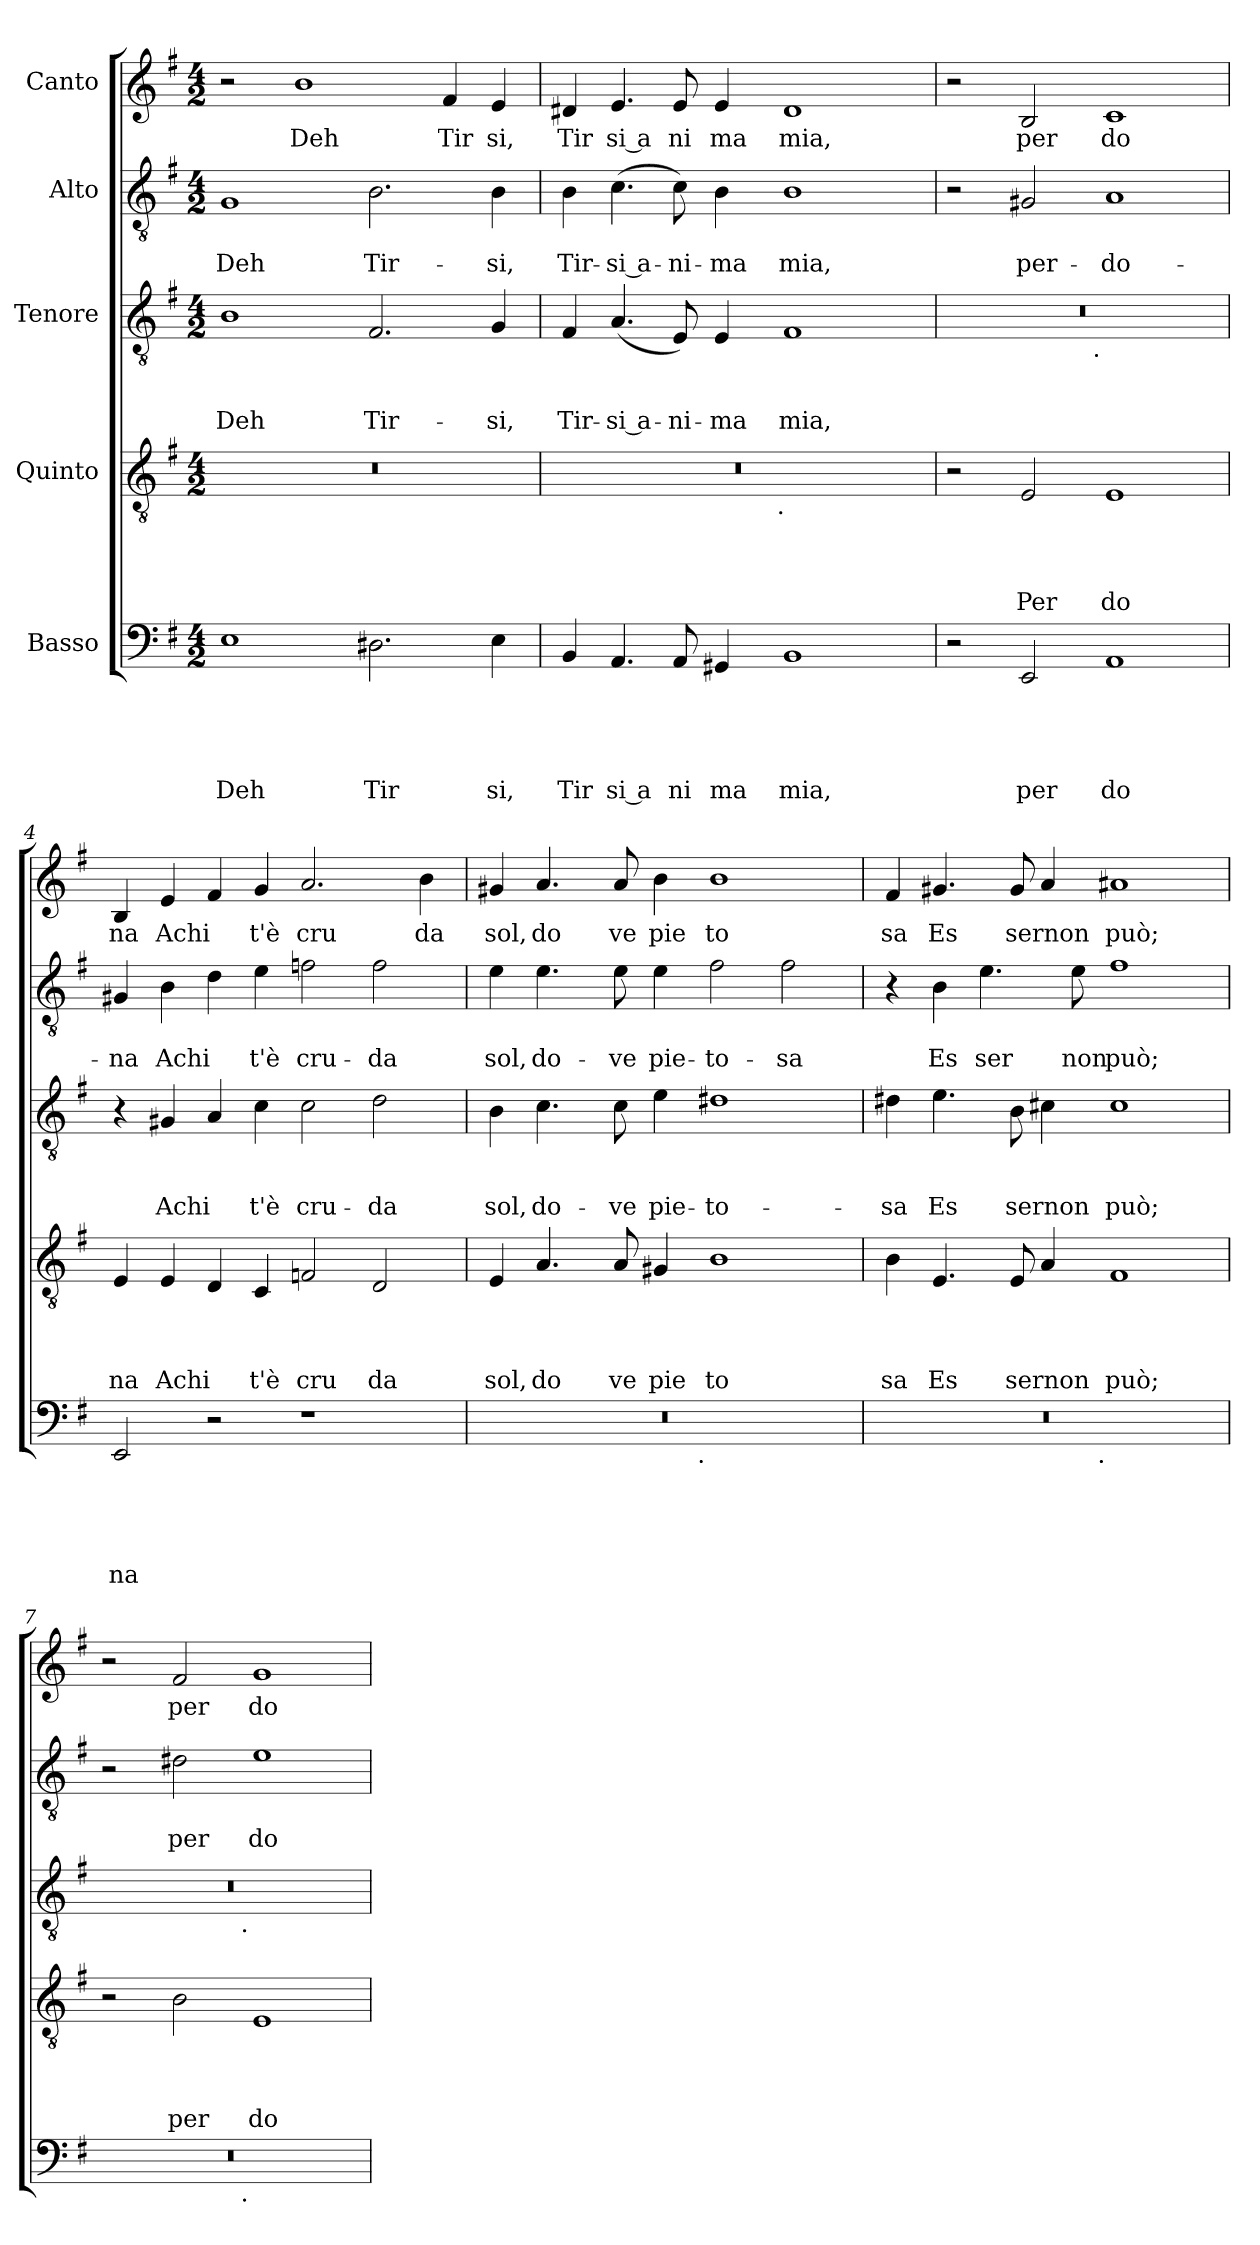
**kern	**text	**text	**text	**text	**text	**kern	**text	**text	**text	**text	**kern	**text	**text	**text	**kern	**text	**text	**kern	**text
*part5	*part5	*part5	*part5	*part5	*part5	*part4	*part4	*part4	*part4	*part4	*part3	*part3	*part3	*part3	*part2	*part2	*part2	*part1	*part1
*staff5	*staff5	*staff5	*staff5	*staff5	*staff5	*staff4	*staff4	*staff4	*staff4	*staff4	*staff3	*staff3	*staff3	*staff3	*staff2	*staff2	*staff2	*staff1	*staff1
*I"Basso	*	*	*	*	*	*I"Quinto	*	*	*	*	*I"Tenore	*	*	*	*I"Alto	*	*	*I"Canto	*
*clefF4	*	*	*	*	*	*clefGv2	*	*	*	*	*clefGv2	*	*	*	*clefGv2	*	*	*clefG2	*
*k[f#]	*	*	*	*	*	*k[f#]	*	*	*	*	*k[f#]	*	*	*	*k[f#]	*	*	*k[f#]	*
*G:	*	*	*	*	*	*G:	*	*	*	*	*G:	*	*	*	*G:	*	*	*G:	*
*M4/2	*	*	*	*	*	*M4/2	*	*	*	*	*M4/2	*	*	*	*M4/2	*	*	*M4/2	*
=1	=1	=1	=1	=1	=1	=1	=1	=1	=1	=1	=1	=1	=1	=1	=1	=1	=1	=1	=1
!	!	!	!	!	!LO:LY:b	!	!	!	!	!	!	!	!	!LO:LY:b	!	!	!LO:LY:b	!	!
1E	.	.	.	.	Deh	0r	.	.	.	.	1B	.	.	Deh	1G	.	Deh	2r	.
!	!	!	!	!	!	!	!	!	!	!	!	!	!	!	!	!	!	!	!LO:LY:b
.	.	.	.	.	.	.	.	.	.	.	.	.	.	.	.	.	.	1b	Deh
!	!	!	!	!	!LO:LY:b	!	!	!	!	!	!	!	!	!LO:LY:b	!	!	!LO:LY:b	!	!
2.D#X\	.	.	.	.	Tir	.	.	.	.	.	2.F#/	.	.	Tir-	2.B\	.	Tir-	.	.
!	!	!	!	!	!	!	!	!	!	!	!	!	!	!	!	!	!	!	!LO:LY:b
.	.	.	.	.	.	.	.	.	.	.	.	.	.	.	.	.	.	4f#/	Tir
!	!	!	!	!	!LO:LY:b	!	!	!	!	!	!	!	!	!LO:LY:b	!	!	!LO:LY:b	!	!LO:LY:b
4E\	.	.	.	.	si,	.	.	.	.	.	4G/	.	.	-si,	4B\	.	-si,	4e/	si,
=2	=2	=2	=2	=2	=2	=2	=2	=2	=2	=2	=2	=2	=2	=2	=2	=2	=2	=2	=2
!	!	!	!	!	!LO:LY:b	!	!	!	!	!	!	!	!	!LO:LY:b	!	!	!LO:LY:b	!	!LO:LY:b
*	*	*	*	*	*	*^	*	*	*	*	*	*	*	*	*	*	*	*	*
4BB/	.	.	.	.	Tir	0r	3%2ryy	.	.	.	.	4F#/	.	.	Tir-	4B\	.	Tir-	4d#X/	Tir
!	!	!	!	!	!LO:LY:b:rj	!	!	!	!	!	!	!	!	!	!LO:LY:b:rj	!	!	!LO:LY:b:rj	!	!LO:LY:b:rj
4.AA/	.	.	.	.	si a	.	.	.	.	.	.	(<4.A/	.	.	-si a-	(<4.c\	.	-si a-	4.e/	si a
!	!	!	!	!	!LO:LY:b	!	!	!	!	!	!	!	!	!	!LO:LY:b	!	!	!LO:LY:b	!	!LO:LY:b
8AA/	.	.	.	.	ni	.	.	.	.	.	.	8E/)	.	.	-ni-	8c\)	.	-ni-	8e/	ni
.	.	.	.	.	.	.	6ryy	.	.	.	.	.	.	.	.	.	.	.	.	.
!	!	!	!	!	!LO:LY:b	!	!	!	!	!	!	!	!	!	!LO:LY:b	!	!	!LO:LY:b	!	!LO:LY:b
4GG#X/	.	.	.	.	ma	.	.	.	.	.	.	4E/	.	.	-ma	4B\	.	-ma	4e/	ma
.	.	.	.	.	.	.	12...ryy	.	.	.	.	.	.	.	.	.	.	.	.	.
!	!	!	!	!	!	!	!LO:TX:b:t=.	!	!	!	!	!	!	!	!	!	!	!	!	!
.	.	.	.	.	.	.	3%2ryy	.	.	.	.	.	.	.	.	.	.	.	.	.
!	!	!	!	!	!LO:LY:b	!	!	!	!	!	!	!	!	!	!LO:LY:b	!	!	!LO:LY:b	!	!LO:LY:b
1BB	.	.	.	.	mia,	.	.	.	.	.	.	1F#	.	.	mia,	1B	.	mia,	1d#	mia,
.	.	.	.	.	.	.	3ryy	.	.	.	.	.	.	.	.	.	.	.	.	.
.	.	.	.	.	.	.	96ryy	.	.	.	.	.	.	.	.	.	.	.	.	.
*	*	*	*	*	*	*v	*v	*	*	*	*	*	*	*	*	*	*	*	*	*
=3	=3	=3	=3	=3	=3	=3	=3	=3	=3	=3	=3	=3	=3	=3	=3	=3	=3	=3	=3
*	*	*	*	*	*	*	*	*	*	*	*^	*	*	*	*	*	*	*	*
2r	.	.	.	.	.	2r	.	.	.	.	0r	2ryy	.	.	.	2r	.	.	2r	.
!	!	!	!	!	!LO:LY:b	!	!	!	!	!LO:LY:b	!	!	!	!	!	!	!	!LO:LY:b	!	!LO:LY:b
2EE/	.	.	.	.	per	2E/	.	.	.	Per	.	4...ryy	.	.	.	2G#X/	.	per-	2B/	per
!	!	!	!	!	!	!	!	!	!	!	!	!LO:TX:b:t=.	!	!	!	!	!	!	!	!
.	.	.	.	.	.	.	.	.	.	.	.	1ryy	.	.	.	.	.	.	.	.
!	!	!	!	!	!LO:LY:b	!	!	!	!	!LO:LY:b	!	!	!	!	!	!	!	!LO:LY:b	!	!LO:LY:b
1AA	.	.	.	.	do	1E	.	.	.	do	.	.	.	.	.	1A	.	-do-	1c	do
.	.	.	.	.	.	.	.	.	.	.	.	32ryy	.	.	.	.	.	.	.	.
=4	=4	=4	=4	=4	=4	=4	=4	=4	=4	=4	=4	=4	=4	=4	=4	=4	=4	=4	=4	=4
!	!	!	!	!	!LO:LY:b	!	!	!	!	!LO:LY:b	!	!	!	!	!	!	!	!LO:LY:b	!	!LO:LY:b
*	*	*	*	*	*	*	*	*	*	*	*v	*v	*	*	*	*	*	*	*	*
2EE/	.	.	.	.	na	4E/	.	.	.	na	4r	.	.	.	4G#X/	.	-na	4B/	na
!	!	!	!	!	!	!	!	!	!	!LO:LY:b	!	!	!	!LO:LY:b	!	!	!LO:LY:b	!	!LO:LY:b
.	.	.	.	.	.	4E/	.	.	.	Achi	4G#X/	.	.	Achi	4B\	.	Achi	4e/	Achi
2r	.	.	.	.	.	4D/	.	.	.	.	4A/	.	.	.	4d\	.	.	4f#/	.
!	!	!	!	!	!	!	!	!	!	!LO:LY:b	!	!	!	!LO:LY:b	!	!	!LO:LY:b	!	!LO:LY:b
.	.	.	.	.	.	4C/	.	.	.	t'è	4c\	.	.	t'è	4e\	.	t'è	4g/	t'è
!	!	!	!	!	!	!	!	!	!	!LO:LY:b	!	!	!	!LO:LY:b	!	!	!LO:LY:b	!	!LO:LY:b
1r	.	.	.	.	.	2Fn/	.	.	.	cru	2c\	.	.	cru-	2fn\	.	cru-	2.a/	cru
!	!	!	!	!	!	!	!	!	!	!LO:LY:b	!	!	!	!LO:LY:b	!	!	!LO:LY:b	!	!
.	.	.	.	.	.	2D/	.	.	.	da	2d\	.	.	-da	2f\	.	-da	.	.
!	!	!	!	!	!	!	!	!	!	!	!	!	!	!	!	!	!	!	!LO:LY:b
.	.	.	.	.	.	.	.	.	.	.	.	.	.	.	.	.	.	4b\	da
=5	=5	=5	=5	=5	=5	=5	=5	=5	=5	=5	=5	=5	=5	=5	=5	=5	=5	=5	=5
!	!	!	!	!	!	!	!	!	!	!LO:LY:b	!	!	!	!LO:LY:b	!	!	!LO:LY:b	!	!LO:LY:b
*^	*	*	*	*	*	*	*	*	*	*	*	*	*	*	*	*	*	*	*
0r	2ryy	.	.	.	.	.	4E/	.	.	.	sol,	4B\	.	.	sol,	4e\	.	sol,	4g#X/	sol,
!	!	!	!	!	!	!	!	!	!	!	!LO:LY:b	!	!	!	!LO:LY:b	!	!	!LO:LY:b	!	!LO:LY:b
.	.	.	.	.	.	.	4.A/	.	.	.	do	4.c\	.	.	do-	4.e\	.	do-	4.a/	do
.	4...ryy	.	.	.	.	.	.	.	.	.	.	.	.	.	.	.	.	.	.	.
!	!	!	!	!	!	!	!	!	!	!	!LO:LY:b	!	!	!	!LO:LY:b	!	!	!LO:LY:b	!	!LO:LY:b
.	.	.	.	.	.	.	8A/	.	.	.	ve	8c\	.	.	-ve	8e\	.	-ve	8a/	ve
!	!	!	!	!	!	!	!	!	!	!	!LO:LY:b	!	!	!	!LO:LY:b	!	!	!LO:LY:b	!	!LO:LY:b
.	.	.	.	.	.	.	4G#X/	.	.	.	pie	4e\	.	.	pie-	4e\	.	pie-	4b\	pie
!	!LO:TX:b:t=.	!	!	!	!	!	!	!	!	!	!	!	!	!	!	!	!	!	!	!
.	1ryy	.	.	.	.	.	.	.	.	.	.	.	.	.	.	.	.	.	.	.
!	!	!	!	!	!	!	!	!	!	!	!LO:LY:b	!	!	!	!LO:LY:b	!	!	!LO:LY:b	!	!LO:LY:b
.	.	.	.	.	.	.	1B	.	.	.	to	1d#X	.	.	-to-	2f#\	.	-to-	1b	to
!	!	!	!	!	!	!	!	!	!	!	!	!	!	!	!	!	!	!LO:LY:b	!	!
.	.	.	.	.	.	.	.	.	.	.	.	.	.	.	.	2f#\	.	-sa	.	.
.	32ryy	.	.	.	.	.	.	.	.	.	.	.	.	.	.	.	.	.	.	.
!!LO:LB:g=z
=6	=6	=6	=6	=6	=6	=6	=6	=6	=6	=6	=6	=6	=6	=6	=6	=6	=6	=6	=6	=6
!	!	!	!	!	!	!	!	!	!	!	!LO:LY:b	!	!	!	!LO:LY:b	!	!	!	!	!LO:LY:b
0r	2ryy	.	.	.	.	.	4B\	.	.	.	sa	4d#X\	.	.	-sa	4r	.	.	4f#/	sa
!	!	!	!	!	!	!	!	!	!	!	!LO:LY:b	!	!	!	!LO:LY:b	!	!	!LO:LY:b	!	!LO:LY:b
.	.	.	.	.	.	.	4.E/	.	.	.	Es	4.e\	.	.	Es	4B\	.	Es	4.g#X/	Es
!	!	!	!	!	!	!	!	!	!	!	!	!	!	!	!	!	!	!LO:LY:b	!	!
.	4...ryy	.	.	.	.	.	.	.	.	.	.	.	.	.	.	4.e\	.	ser	.	.
!	!	!	!	!	!	!	!	!	!	!	!LO:LY:b	!	!	!	!LO:LY:b	!	!	!	!	!LO:LY:b
.	.	.	.	.	.	.	8E/	.	.	.	sernon	8B\	.	.	sernon	.	.	.	8g#/	sernon
.	.	.	.	.	.	.	4A/	.	.	.	.	4c#X\	.	.	.	.	.	.	4a/	.
!	!	!	!	!	!	!	!	!	!	!	!	!	!	!	!	!	!	!LO:LY:b	!	!
.	.	.	.	.	.	.	.	.	.	.	.	.	.	.	.	8e\	.	non	.	.
!	!LO:TX:b:t=.	!	!	!	!	!	!	!	!	!	!	!	!	!	!	!	!	!	!	!
.	1ryy	.	.	.	.	.	.	.	.	.	.	.	.	.	.	.	.	.	.	.
!	!	!	!	!	!	!	!	!	!	!	!LO:LY:b	!	!	!	!LO:LY:b	!	!	!LO:LY:b	!	!LO:LY:b
.	.	.	.	.	.	.	1F#	.	.	.	può;	1c#	.	.	può;	1f#	.	può;	1a#X	può;
.	32ryy	.	.	.	.	.	.	.	.	.	.	.	.	.	.	.	.	.	.	.
=7	=7	=7	=7	=7	=7	=7	=7	=7	=7	=7	=7	=7	=7	=7	=7	=7	=7	=7	=7	=7
*	*	*	*	*	*	*	*	*	*	*	*	*^	*	*	*	*	*	*	*	*
0r	2ryy	.	.	.	.	.	2r	.	.	.	.	0r	2ryy	.	.	.	2r	.	.	2r	.
!	!	!	!	!	!	!	!	!	!	!	!LO:LY:b	!	!	!	!	!	!	!	!LO:LY:b	!	!LO:LY:b
.	4...ryy	.	.	.	.	.	2B\	.	.	.	per	.	4...ryy	.	.	.	2d#X\	.	per	2f#/	per
!	!	!	!	!	!	!	!	!	!	!	!	!	!LO:TX:b:t=.	!	!	!	!	!	!	!	!
!	!LO:TX:b:t=.	!	!	!	!	!	!	!	!	!	!	!	!	!	!	!	!	!	!	!	!
.	1ryy	.	.	.	.	.	.	.	.	.	.	.	1ryy	.	.	.	.	.	.	.	.
!	!	!	!	!	!	!	!	!	!	!	!LO:LY:b	!	!	!	!	!	!	!	!LO:LY:b	!	!LO:LY:b
.	.	.	.	.	.	.	1E	.	.	.	do	.	.	.	.	.	1e	.	do	1g	do
.	32ryy	.	.	.	.	.	.	.	.	.	.	.	32ryy	.	.	.	.	.	.	.	.
*v	*v	*	*	*	*	*	*	*	*	*	*	*v	*v	*	*	*	*	*	*	*	*
=	=	=	=	=	=	=	=	=	=	=	=	=	=	=	=	=	=	=	=
*-	*-	*-	*-	*-	*-	*-	*-	*-	*-	*-	*-	*-	*-	*-	*-	*-	*-	*-	*-
